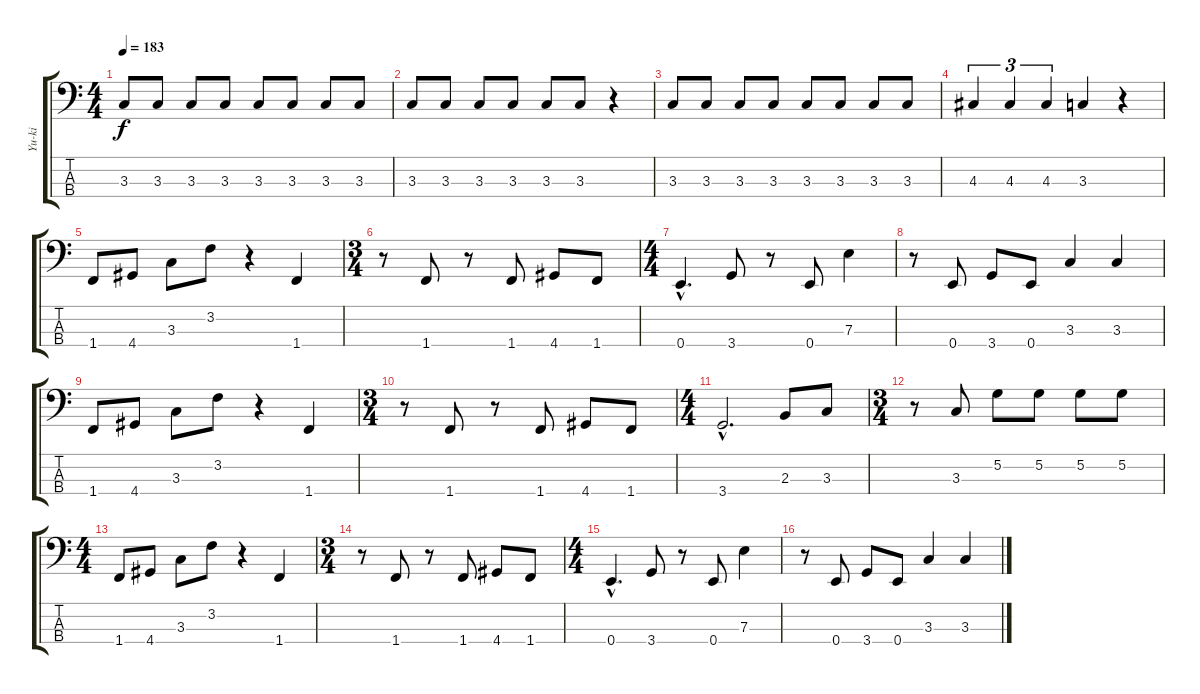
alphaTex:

\track ("Yu-ki" "Yu-ki") {instrument electricbasspick}
\staff {score tabs}
\tuning (G2 D2 A1 E1) {hide}
\ts (4 4)
\tempo 183
\clef f4
\ks c
3.3.8{dy f} 3.3.8 3.3.8 3.3.8 3.3.8 3.3.8 3.3.8 3.3.8 |
3.3.8 3.3.8 3.3.8 3.3.8 3.3.8 3.3.8 r.4 |
3.3.8 3.3.8 3.3.8 3.3.8 3.3.8 3.3.8 3.3.8 3.3.8 |
4.3.4{tu (3 2)} 4.3.4{tu (3 2)} 4.3.4{tu (3 2)} 3.3.4 r.4 |
1.4.8 4.4.8 3.3.8 3.2.8 r.4 1.4.4 |
\ts (3 4)
r.8 1.4.8 r.8 1.4.8 4.4.8 1.4.8 |
\ts (4 4)
0.4{hac}.4{d} 3.4.8 r.8 0.4.8 7.3.4 |
r.8 0.4.8 3.4.8 0.4.8 3.3.4 3.3.4 |
1.4.8 4.4.8 3.3.8 3.2.8 r.4 1.4.4 |
\ts (3 4)
r.8 1.4.8 r.8 1.4.8 4.4.8 1.4.8 |
\ts (4 4)
3.4{hac}.2{d} 2.3.8 3.3.8 |
\ts (3 4)
r.8 3.3.8 5.2.8 5.2.8 5.2.8 5.2.8 |
\ts (4 4)
1.4.8 4.4.8 3.3.8 3.2.8 r.4 1.4.4 |
\ts (3 4)
r.8 1.4.8 r.8 1.4.8 4.4.8 1.4.8 |
\ts (4 4)
0.4{hac}.4{d} 3.4.8 r.8 0.4.8 7.3.4 |
r.8 0.4.8 3.4.8 0.4.8 3.3.4 3.3.4
